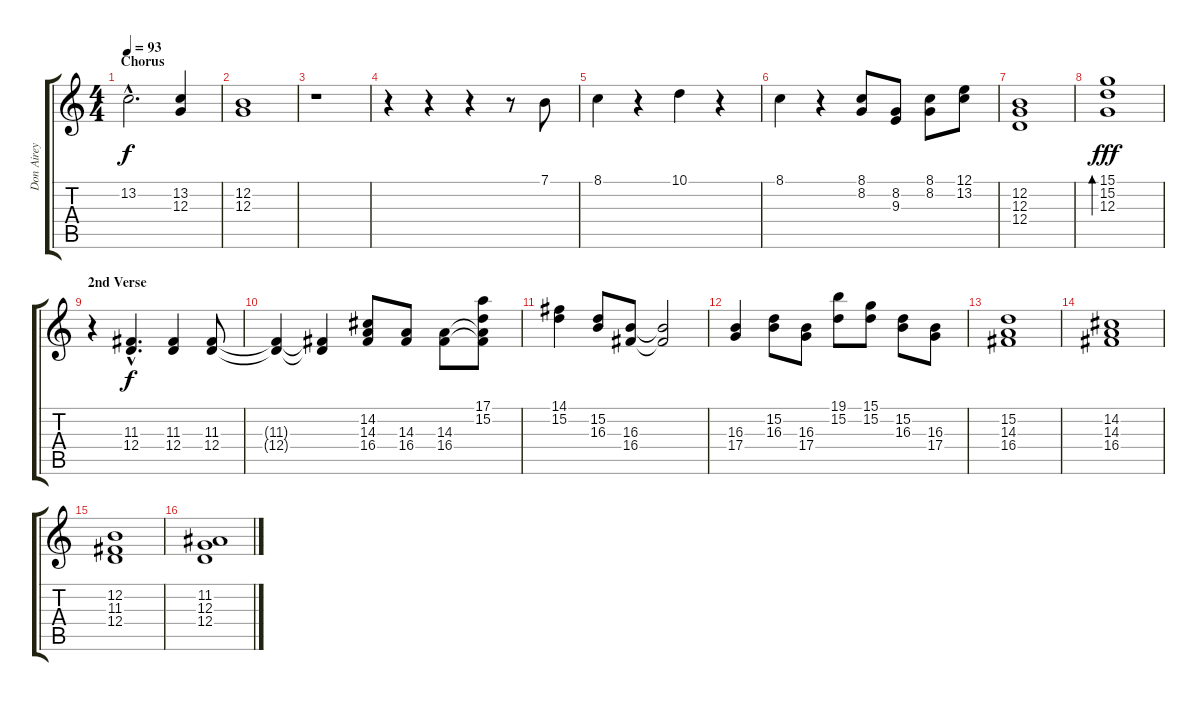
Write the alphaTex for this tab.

\track ("Don Airey (keyboards)" "Don Airey ") {instrument acousticgrandpiano}
\staff {score tabs}
\tuning (E4 B3 G3 D3 A2 E2) {hide}
\ts (4 4)
\section ("" "Chorus")
\tempo 93
\clef g2
\ks c
13.2{hac t}.2{d dy f} (13.2 12.3).4 |
(12.2 12.3).1 |
r.1 |
r.4 r.4 r.4 r.8 7.1.8 |
8.1.4 r.4 10.1.4 r.4 |
8.1.4 r.4 (8.1 8.2).8 (8.2 9.3).8 (8.1 8.2).8 (12.1 13.2).8 |
(12.2 12.3 12.4).1 |
(15.1 15.2 12.3).1{bd 480 dy fff} |
\section ("" "2nd Verse")
r.4 (11.3{hac} 12.4{hac}).4{d dy f} (11.3 12.4).4 (11.3 12.4).8 |
(11.3{t} 12.4{t}).4 (11.3{t} 12.4{t}).4 (14.2 14.3 16.4).8 (14.3 16.4).8 (14.3 16.4).8 (17.1 15.2 14.3{t} 16.4{t}).8 |
(14.1 15.2).4 (15.2 16.3).8 (16.3 16.4).8 (16.3{t} 16.4{t}).2 |
(16.3 17.4).4 (15.2 16.3).8 (16.3 17.4).8 (19.1 15.2).8 (15.1 15.2).8 (15.2 16.3).8 (16.3 17.4).8 |
(15.2 14.3 16.4).1{volume 4 instrument drawbarorgan} |
(14.2 14.3 16.4).1 |
(12.2 11.3 12.4).1 |
(11.2 12.3 12.4).1
